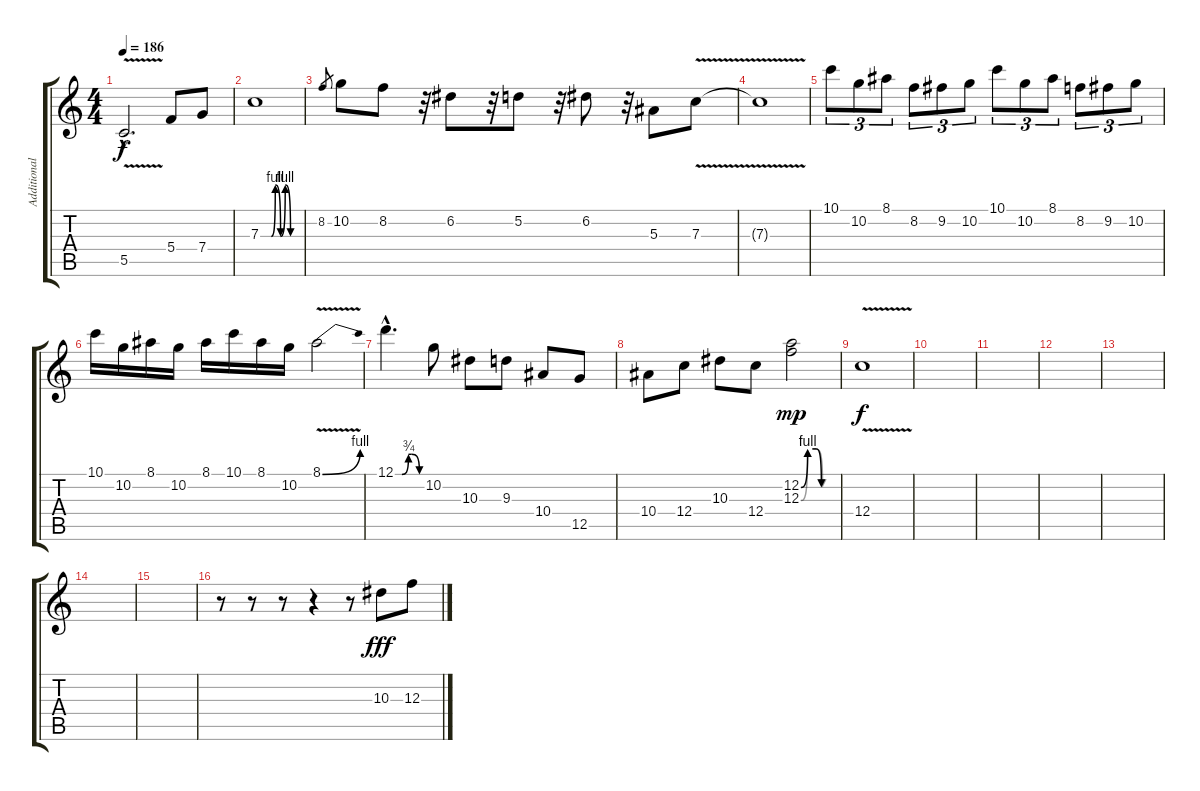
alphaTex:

\track ("Additional" "Additional") {instrument distortionguitar}
\staff {score tabs}
\tuning (D4 A3 F3 C3 G2 C2) {hide}
\ts (4 4)
\tempo 186
\clef g2
\ks c
5.5{v hac}.2{d dy f volume 16 instrument distortionguitar} 5.4.8 7.4.8 |
7.3{be (custom 0 0 16 0 22 4 30 0 37 4 45 0 53 0 60 0)}.1 |
8.2.8{gr} 10.2.8 8.2.8 r.32 6.2.8 r.32 5.2.8 r.32 6.2.8 r.32 5.3.8 7.3{v}.8 |
7.3{t}.1 |
10.1.8{tu (3 2)} 10.2.8{tu (3 2)} 8.1.8{tu (3 2)} 8.2.8{tu (3 2)} 9.2.8{tu (3 2)} 10.2.8{tu (3 2)} 10.1.8{tu (3 2)} 10.2.8{tu (3 2)} 8.1.8{tu (3 2)} 8.2.8{tu (3 2)} 9.2.8{tu (3 2)} 10.2.8{tu (3 2)} |
10.1.16 10.2.16 8.1.16 10.2.16 8.1.16 10.1.16 8.1.16 10.2.16 8.1{be (bend 0 0 60 4) v}.2 |
12.1{be (custom 0 0 15 0 30 3 37 3 55 0 60 0) hac}.4{d} 10.2.8 10.3.8 9.3.8 10.4.8 12.5.8 |
10.4.8 12.4.8 10.3.8 12.4.8 (12.2{be (custom 0 0 11 4 25 4 34 0 60 0)} 12.3{be (custom 0 0 11 4 25 4 36 0 60 0)}).2{dy mp} |
12.4{v}.1{dy f} |
|
|
|
|
|
|
r.8{volume 11 instrument distortionguitar} r.8 r.8 r.4 r.8 10.3.8{dy fff} 12.3.8
